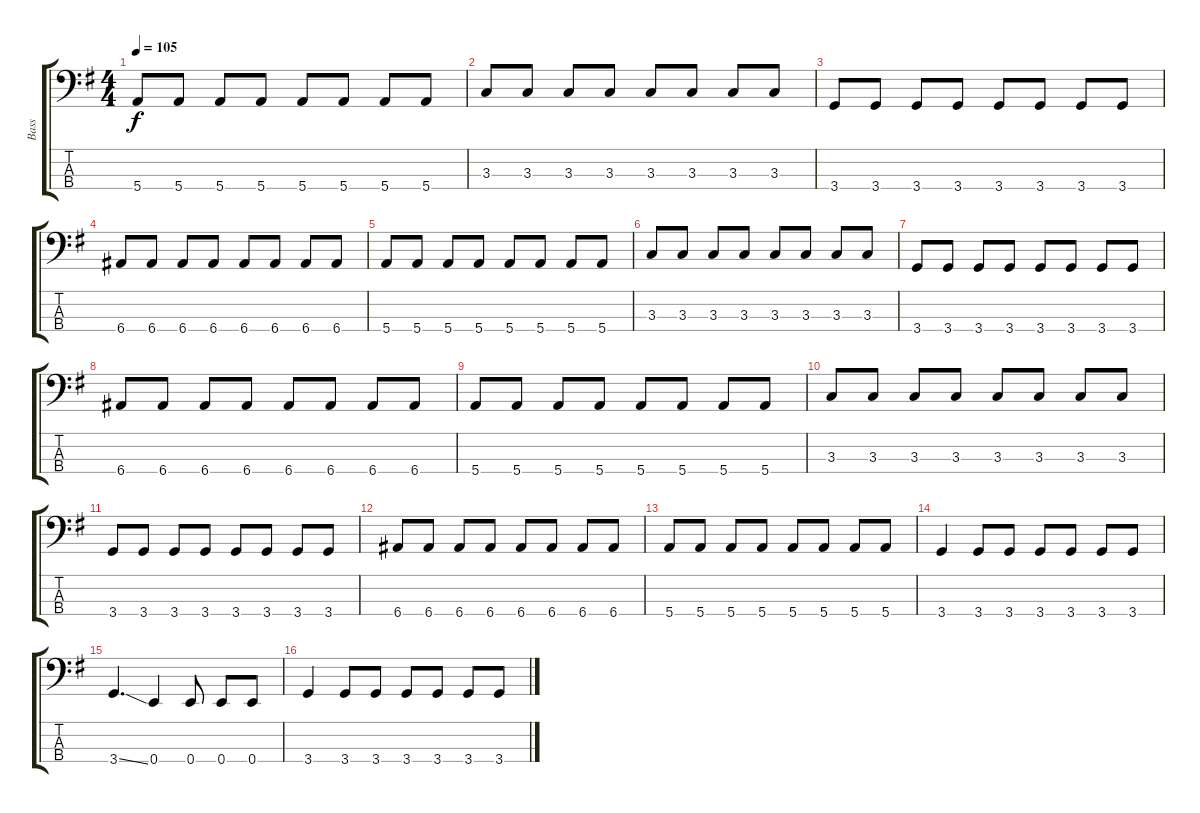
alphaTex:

\track ("Bass" "Bass") {instrument electricbassfinger}
\staff {score tabs}
\tuning (G2 D2 A1 E1) {hide}
\ts (4 4)
\tempo 105
\clef f4
\ks g
5.4.8{dy f} 5.4.8 5.4.8 5.4.8 5.4.8 5.4.8 5.4.8 5.4.8 |
3.3.8 3.3.8 3.3.8 3.3.8 3.3.8 3.3.8 3.3.8 3.3.8 |
3.4.8 3.4.8 3.4.8 3.4.8 3.4.8 3.4.8 3.4.8 3.4.8 |
6.4.8 6.4.8 6.4.8 6.4.8 6.4.8 6.4.8 6.4.8 6.4.8 |
5.4.8 5.4.8 5.4.8 5.4.8 5.4.8 5.4.8 5.4.8 5.4.8 |
3.3.8 3.3.8 3.3.8 3.3.8 3.3.8 3.3.8 3.3.8 3.3.8 |
3.4.8 3.4.8 3.4.8 3.4.8 3.4.8 3.4.8 3.4.8 3.4.8 |
6.4.8 6.4.8 6.4.8 6.4.8 6.4.8 6.4.8 6.4.8 6.4.8 |
5.4.8 5.4.8 5.4.8 5.4.8 5.4.8 5.4.8 5.4.8 5.4.8 |
3.3.8 3.3.8 3.3.8 3.3.8 3.3.8 3.3.8 3.3.8 3.3.8 |
3.4.8 3.4.8 3.4.8 3.4.8 3.4.8 3.4.8 3.4.8 3.4.8 |
6.4.8 6.4.8 6.4.8 6.4.8 6.4.8 6.4.8 6.4.8 6.4.8 |
5.4.8 5.4.8 5.4.8 5.4.8 5.4.8 5.4.8 5.4.8 5.4.8 |
3.4.4 3.4.8 3.4.8 3.4.8 3.4.8 3.4.8 3.4.8 |
3.4{ss}.4{d} 0.4.4 0.4.8 0.4.8 0.4.8 |
3.4.4 3.4.8 3.4.8 3.4.8 3.4.8 3.4.8 3.4.8
